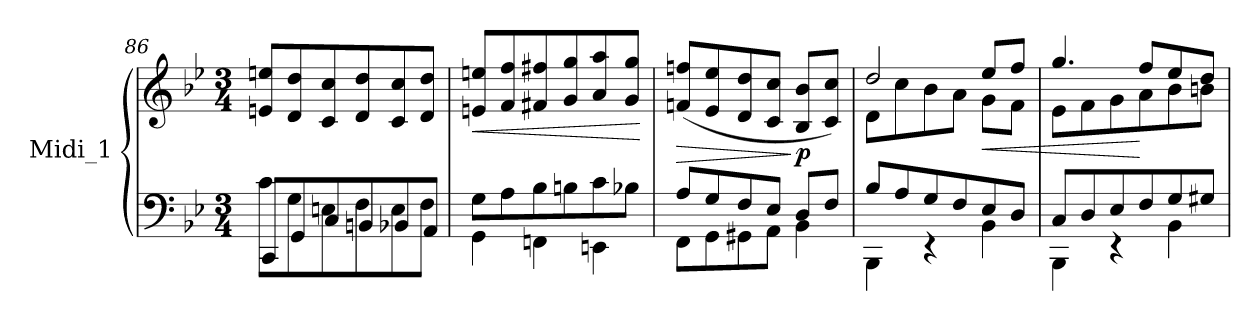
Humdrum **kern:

**kern	**kern	**dynam
*part1	*part1	*part1
*staff2	*staff1	*staff1/2
*I"Midi_1	*	*
*clefF4	*clefG2	*
*k[b-e-]	*k[b-e-]	*
*B-:	*B-:	*
*M3/4	*M3/4	*
=86	=86	=86
*^	*	*
8c\L	8CC/L	8en/ 8een/L	.
8G\	8GG/	8d/ 8dd/	.
8En\	8C/	8c/ 8cc/	.
(>8F\	8BBn/	8d/ 8dd/	.
8E\	8BB-X/	8c/ 8cc/	.
8F\J	8AA/J	8d/ 8dd/J	.
=87	=87	=87	=87
!	!	!	!LO:HP:b
8G\L	4GG\	8en/ 8een/L	<
8A\	.	8f/ 8ff/	.
8B-\	4FFni\	8f#X/ 8ff#X/	.
8Bn\	.	8g/ 8gg/	.
8c\	4EEn\	8a/ 8aa/	.
8B-X\J	.	8g/ 8gg/J)	.
*v	*v	*	*
.	.	[
!!LO:LB:g=z
=88	=88	=88
*^	*	*
!	!	!	!LO:HP:b
*	*	*^	*
8A/L	8FF\L	(>8fni/ 8ffni/L	2ryy	>
8G/	8GG\	8e-i/ 8ee-i/	.	.
8F/	8GG#X\	8d/ 8dd/	.	.
8E-/J	8AA\J	8c/ 8cc/J	.	.
!	!	!	!	!LO:DY:n=1:b
8D/L	4BB-\	8B-/ 8b-/L	4ryy	] p
8F/J	.	8c/ 8cc/J)	.	.
=89	=89	=89	=89	=89
8B-/L	4BBB-\	2dd/	8d\L	.
8A/	.	.	8cc\	.
8G/	4r	.	8b-\	.
8F/	.	.	8a\J	.
!	!	!	!	!LO:HP:b
8E-/	4BB-\	8ee-/L	8g\L	<
8D/J	.	8ff/J	8f\J	.
=90	=90	=90	=90	=90
8C/L	4BBB-\	4.gg/	8e-\L	.
8D/	.	.	8f\	.
8E-/	4r	.	8g\	.
8F/	.	8ff/L	8a\	[
8G/	4BB-\	8ee-/	8b-\	.
8G#X/J	.	8dd/J	8bn\J	.
*v	*v	*	*	*
*	*v	*v	*
=	=	=
*-	*-	*-
